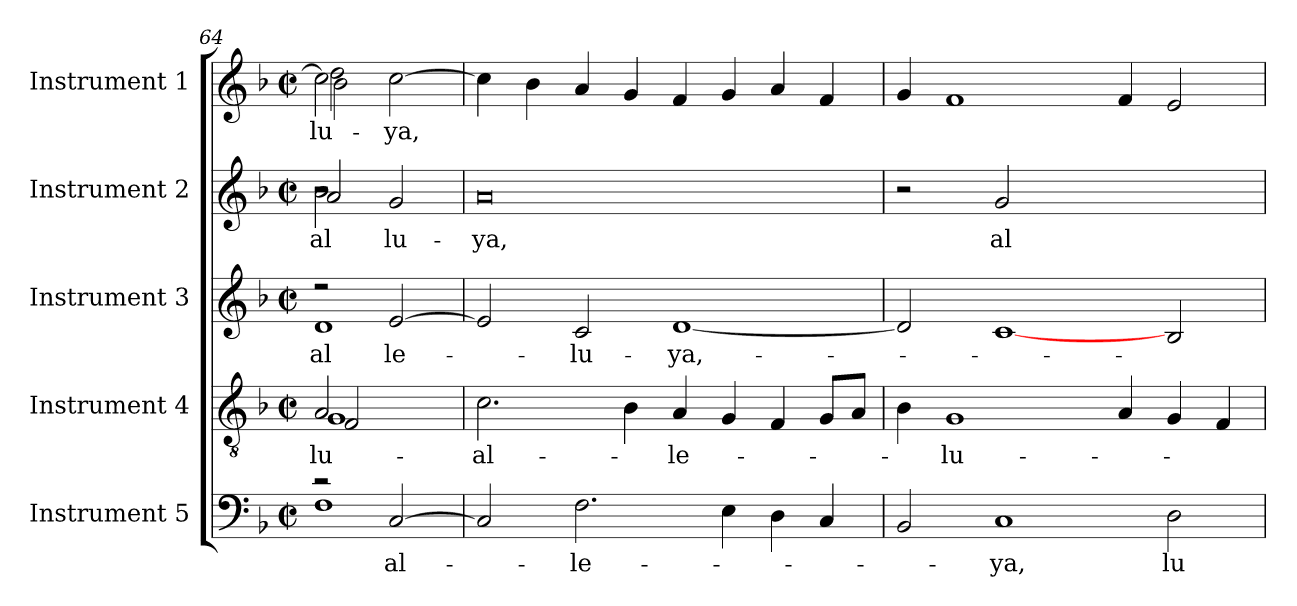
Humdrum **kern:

**kern	**text	**kern	**text	**kern	**text	**kern	**text	**kern	**text
*part5	*part5	*part4	*part4	*part3	*part3	*part2	*part2	*part1	*part1
*staff5	*staff5	*staff4	*staff4	*staff3	*staff3	*staff2	*staff2	*staff1	*staff1
*I"Instrument 5	*	*I"Instrument 4	*	*I"Instrument 3	*	*I"Instrument 2	*	*I"Instrument 1	*
*clefF4	*	*clefGv2	*	*clefG2	*	*clefG2	*	*clefG2	*
*k[b-]	*	*k[b-]	*	*k[b-]	*	*k[b-]	*	*k[b-]	*
*F:	*	*F:	*	*F:	*	*F:	*	*F:	*
*M2/2	*	*M2/2	*	*M2/2	*	*M2/2	*	*M2/2	*
*met(c|)	*	*met(c|)	*	*met(c|)	*	*met(c|)	*	*met(c|)	*
=64	=64	=64	=64	=64	=64	=64	=64	=64	=64
*^	*	*	*	*	*	*	*	*	*
!	!	!	!	!LO:LY:b:cj	!	!	!	!	!	!
*	*	*	*^	*	*	*	*	*	*	*
!	!	!	!	!	!LO:LY:b:cj	!	!	!	!	!	!
*	*	*	*	*^	*	*	*	*	*	*	*
!	!	!	!	!	!	!LO:LY:b:cj	!	!LO:LY:b:cj	!	!LO:LY:b:cj	!	!
*	*	*	*	*	*	*	*^	*	*^	*	*	*
*	*	*	*	*	*	*	*	*	*	*	*^	*	*	*
!	!	!	!	!	!	!	!	!	!	!	!	!	!LO:LY:b:cj	!	!LO:LY:b:cj
*	*	*	*	*	*	*	*	*	*	*	*	*	*	*^	*
*	*	*	*	*	*	*	*	*	*	*	*	*	*	*	*^	*
!	!	!	!	!	!	!	!	!	!	!	!	!	!	!	!	!	!LO:LY:b:cj
2r	1F	.	2A/	1G	2F/	-lu-	2r	1d	al-	2r	2b-\	2a/	al-	2cc\]	2dd\	2b-\	-lu-
!	!	!LO:LY:b:cj	!	!	!	!	!	!	!LO:LY:b:cj	!	!	!	!LO:LY:b:cj	!	!	!	!LO:LY:b:cj
[<2C/	.	al-	2ryy	.	2ryy	.	[<2e/	.	-le-	2g/	2ryy	2ryy	-lu-	[>2cc\	2ryy	2ryy	-ya,
*v	*v	*	*	*	*	*	*v	*v	*	*	*	*	*	*	*	*	*
=65	=65	=65	=65	=65	=65	=65	=65	=65	=65	=65	=65	=65	=65	=65	=65
!	!	!	!	!	!LO:LY:b:cj	!	!	!	!	!	!LO:LY:b:cj	!	!	!	!
*	*	*	*	*	*	*	*	*v	*v	*v	*	*	*	*	*
*	*	*v	*v	*v	*	*	*	*	*	*v	*v	*v	*
2C/]	.	2.c\	al-	2e/]	.	0a	-ya,	4cc\]	.
.	.	.	.	.	.	.	.	4b-\	.
!	!LO:LY:b:cj	!	!	!	!LO:LY:b:cj	!	!	!	!
2.F\	-le-	.	.	2c/	-lu-	.	.	4a/	.
.	.	4B-\	.	.	.	.	.	4g/	.
!	!	!	!LO:LY:b:cj	!	!LO:LY:b:cj	!	!	!	!
.	.	4A/	-le-	[<1d	-ya,-	.	.	4f/	.
4E\	.	4G/	.	.	.	.	.	4g/	.
4D\	.	4F/	.	.	.	.	.	4a/	.
4C/	.	8G/L	.	.	.	.	.	4f/	.
.	.	8A/J	.	.	.	.	.	.	.
=66	=66	=66	=66	=66	=66	=66	=66	=66	=66
2BB-/	.	4B-\	.	2d/]	.	2r	.	4g/	.
!	!	!	!LO:LY:b:cj	!	!	!	!	!	!
.	.	1G	-lu-	.	.	.	.	1f	.
!	!LO:LY:b:cj	!	!	!	!	!	!LO:LY:b:cj	!	!
1C	-ya,	.	.	[<1c	.	2g/	al-	.	.
.	.	.	.	.	.	1ryy	.	.	.
.	.	4A/	.	.	.	.	.	4f/	.
!	!LO:LY:b:cj	!	!	!	!	!	!	!	!
2D\	-lu-	4G/	.	2B-/	.	.	.	2e/	.
.	.	4F/	.	.	.	.	.	.	.
=	=	=	=	=	=	=	=	=	=
*-	*-	*-	*-	*-	*-	*-	*-	*-	*-
